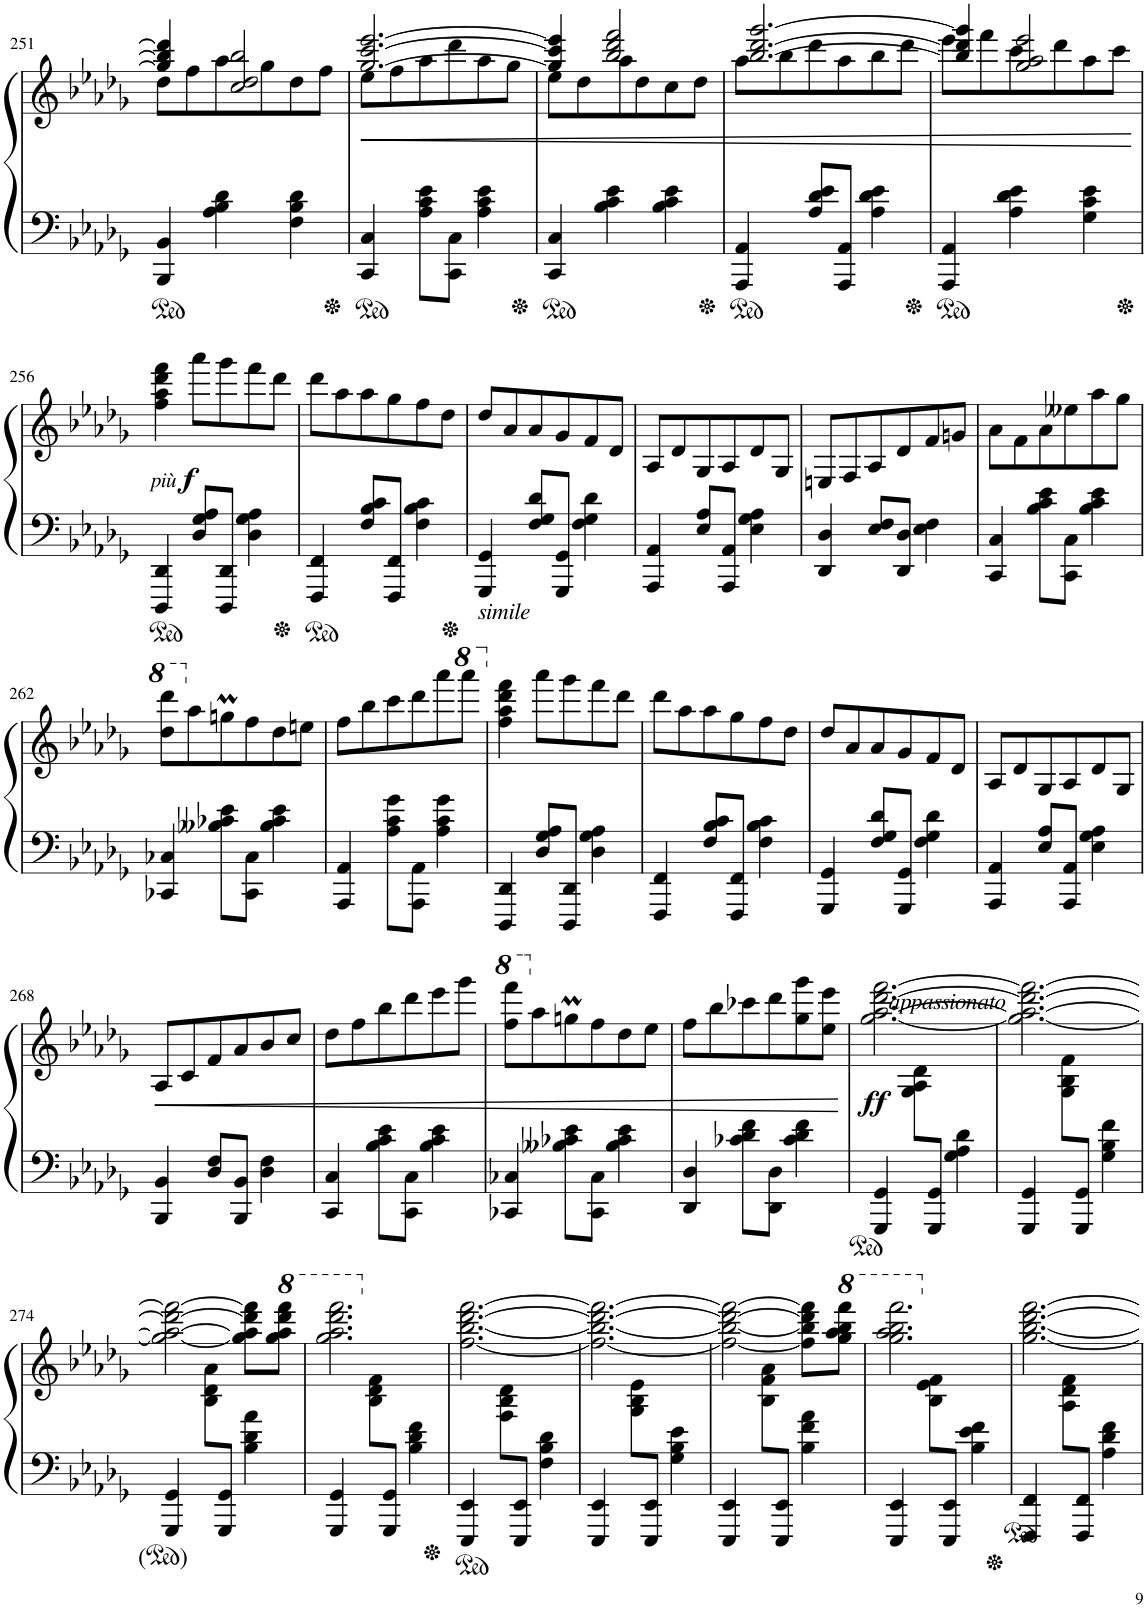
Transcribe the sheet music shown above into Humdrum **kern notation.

**kern	**kern	**dynam
*part1	*part1	*part1
*staff2	*staff1	*staff1/2
*I"Piano	*	*
*I'Pno.	*	*
!!LO:PB:g=z
*clefF4	*clefG2	*
*k[b-e-a-d-g-]	*k[b-e-a-d-g-]	*
*M3/4	*M3/4	*
=251	=251	=251
*	*^	*
4BBB-/ 4BB-/	4gg-/] 4bb-/] 4ddd-/]	8dd-\L	.
.	.	8ff\	.
4A-\ 4B-\ 4d-\	2cc/ 2dd-/ 2bb-/	8aa-\	.
.	.	8gg-\	.
4F\ 4B-\ 4d-\	.	8dd-\	.
.	.	8ff\J	.
=252	=252	=252	=252
!	!	!	!LO:HP:b
4CC/ 4C/	[2.gg-/ [2.ccc/ [2.eee-/	8ee-\L	<
.	.	8ff\	.
8A-\ 8c\ 8e-\L	.	8aa-\	.
8CC\ 8C\J	.	8ddd-\	.
4A-\ 4c\ 4e-\	.	8aa-\	.
.	.	8gg-\J	.
=253	=253	=253	=253
4CC/ 4C/	4gg-/] 4ccc/] 4eee-/]	8ee-\L	.
.	.	8dd-\	.
4B-\ 4c\ 4e-\	2bb-/ 2ddd-/ 2fff/	8aa-\	.
.	.	8dd-\	.
4B-\ 4c\ 4e-\	.	8cc\	.
.	.	8dd-\J	.
=254	=254	=254	=254
4AAA-/ 4AA-/	[2.bb-/ [2.ddd-/ [2.ggg-/	8aa-\L	.
.	.	8bb-\	.
8A-/ 8d-/ 8e-/L	.	8ddd-\	.
8AAA-/ 8AA-/J	.	8aa-\	.
4A-\ 4d-\ 4e-\	.	8bb-\	.
.	.	8ddd-\J	.
=255	=255	=255	=255
4AAA-/ 4AA-/	4bb-/] 4ddd-/] 4ggg-/]	8eee-\L	.
.	.	8fff\	.
4A-\ 4d-\ 4e-\	2gg-/ 2aa-/ 2eee-/	8ccc\	.
.	.	8ddd-\	.
4G-\ 4c\ 4e-\	.	8aa-\	.
.	.	8ccc\J	.
*	*v	*v	*
.	.	[
!!LO:LB:g=z
=256	=256	=256
!	!	!LO:DY:b
!	!	!LO:DY:n=1:b
4DDD-/ 4DD-/	4ff\ 4aa-\ 4ddd-\ 4fff\	other-dynamics f
8D-/ 8G-/ 8A-/L	8aaa-\L	.
8DDD-/ 8DD-/J	8ggg-\	.
4D-\ 4G-\ 4A-\	8fff\	.
.	8ddd-\J	.
=257	=257	=257
4FFF/ 4FF/	8ddd-\L	.
.	8aa-\	.
8F/ 8B-/ 8c/L	8aa-\	.
8FFF/ 8FF/J	8gg-\	.
4F\ 4B-\ 4c\	8ff\	.
.	8dd-\J	.
=258	=258	=258
!LO:TX:b:i:t=simile	!	!
4GGG-/ 4GG-/	8dd-/L	.
.	8a-/	.
8F/ 8G-/ 8d-/L	8a-/	.
8GGG-/ 8GG-/J	8g-/	.
4F\ 4G-\ 4d-\	8f/	.
.	8d-/J	.
=259	=259	=259
4AAA-/ 4AA-/	8A-/L	.
.	8d-/	.
8E-/ 8A-/L	8G-/	.
8AAA-/ 8AA-/J	8A-/	.
4E-\ 4G-\ 4A-\	8d-/	.
.	8G-/J	.
=260	=260	=260
4DD-/ 4D-/	8En/L	.
.	8F/	.
8E-/ 8F/L	8A-/	.
8DD-/ 8D-/J	8d-/	.
4E-\ 4F\	8f/	.
.	8gn/J	.
=261	=261	=261
4CC/ 4C/	8a-\L	.
.	8f\	.
8B-\ 8c\ 8e-\L	8a-\	.
8CC\ 8C\J	8ee--X\	.
4B-\ 4c\ 4e-\	8aa-\	.
.	8gg-\J	.
!!LO:LB:g=z
=262	=262	=262
*	*8va	*
4CC-X/ 4C-X/	8ddd-\ 8dddd-\L	.
*	*X8va	*
.	8aa-\	.
8B--X\ 8c-X\ 8e-\L	8ggnm\	.
8CC-\ 8C-\J	8ff\	.
4B--\ 4c-\ 4e-\	8dd-\	.
.	8een\J	.
=263	=263	=263
4AAA-/ 4AA-/	8ff\L	.
.	8bb-\	.
8A-\ 8c\ 8g-\L	8ccc\	.
8AAA-\ 8AA-\J	8ddd-\	.
4A-\ 4c\ 4g-\	8aaa-\	.
*	*8va	*
.	8aaaa-\J	.
=264	=264	=264
*	*X8va	*
4DDD-/ 4DD-/	4ff\ 4aa-\ 4ddd-\ 4fff\	.
8D-/ 8G-/ 8A-/L	8aaa-\L	.
8DDD-/ 8DD-/J	8ggg-\	.
4D-\ 4G-\ 4A-\	8fff\	.
.	8ddd-\J	.
=265	=265	=265
4FFF/ 4FF/	8ddd-\L	.
.	8aa-\	.
8F/ 8B-/ 8c/L	8aa-\	.
8FFF/ 8FF/J	8gg-\	.
4F\ 4B-\ 4c\	8ff\	.
.	8dd-\J	.
=266	=266	=266
4GGG-/ 4GG-/	8dd-/L	.
.	8a-/	.
8F/ 8G-/ 8d-/L	8a-/	.
8GGG-/ 8GG-/J	8g-/	.
4F\ 4G-\ 4d-\	8f/	.
.	8d-/J	.
=267	=267	=267
4AAA-/ 4AA-/	8A-/L	.
.	8d-/	.
8E-/ 8A-/L	8G-/	.
8AAA-/ 8AA-/J	8A-/	.
4E-\ 4G-\ 4A-\	8d-/	.
.	8G-/J	.
!!LO:LB:g=z
=268	=268	=268
!	!	!LO:HP:b
4BBB-/ 4BB-/	8A-/L	<
.	8c/	.
8D-/ 8F/L	8f/	.
8BBB-/ 8BB-/J	8a-/	.
4D-\ 4F\	8b-/	.
.	8cc/J	.
=269	=269	=269
4CC/ 4C/	8dd-\L	.
.	8ff\	.
8B-\ 8c\ 8e-\L	8bb-\	.
8CC\ 8C\J	8ddd-\	.
4B-\ 4c\ 4e-\	8eee-\	.
.	8ggg-\J	.
=270	=270	=270
*	*8va	*
4CC-X/ 4C-X/	8fff\ 8ffff\L	.
*	*X8va	*
.	8aa-\	.
8B--X\ 8c-X\ 8e-\L	8ggnm\	.
8CC-\ 8C-\J	8ff\	.
4B--\ 4c-\ 4e-\	8dd-\	.
.	8ee-\J	.
=271	=271	=271
4DD-/ 4D-/	8ff\L	.
.	8bb-\	.
8c-X\ 8d-\ 8f\L	8ccc-X\	.
8DD-\ 8D-\J	8ddd-\	.
4c-\ 4d-\ 4f\	8gg-\ 8ggg-\	.
.	8ee-\ 8eee-\J	.
.	.	[
=272	=272	=272
*	*^	*
!	!LO:TX:b:i:t=appassionato	!	!
!	!	!	!LO:DY:b
4GGG-/ 4GG-/	[2.gg-\ [2.aa-\ [2.ddd-\ [2.fff\	4ryy	ff
8ryy	.	8G-\ 8A-\ 8d-\L	.
8GGG-/ 8GG-/J	.	4.ryy	.
4G-\ 4A-\ 4d-\	.	.	.
=273	=273	=273	=273
4GGG-/ 4GG-/	2.gg-\_ 2.aa-\_ 2.ddd-\_ 2.fff\_	4ryy	.
8ryy	.	8G-\ 8B-\ 8f\L	.
8GGG-/ 8GG-/J	.	4.ryy	.
4G-\ 4B-\ 4f\	.	.	.
!!LO:LB:g=z	!!
=274	=274	=274	=274
4GGG-/ 4GG-/	2gg-\_ 2aa-\_ 2ddd-\_ 2fff\_	4ryy	.
8ryy	.	8B-\ 8d-\ 8a-\L	.
8GGG-/ 8GG-/J	.	4.ryy	.
4B-\ 4d-\ 4a-\	8gg-\] 8aa-\] 8ddd-\] 8fff\]L	.	.
*	*8va	*	*
.	8ggg-\ 8aaa-\ 8dddd-\ 8ffff\J	.	.
=275	=275	=275	=275
4GGG-/ 4GG-/	2.ggg-\ 2.aaa-\ 2.dddd-\ 2.ffff\	4ryy	.
8ryy	.	8B-\ 8d-\ 8f\L	.
8GGG-/ 8GG-/J	.	4.ryy	.
4B-\ 4d-\ 4f\	.	.	.
=276	=276	=276	=276
*	*X8va	*	*
4EEE-/ 4EE-/	[2.ff\ [2.bb-\ [2.ddd-\ [2.fff\	4ryy	.
8ryy	.	8F\ 8B-\ 8d-\L	.
8EEE-/ 8EE-/J	.	4.ryy	.
4F\ 4B-\ 4d-\	.	.	.
=277	=277	=277	=277
4EEE-/ 4EE-/	2.ff\_ 2.bb-\_ 2.ddd-\_ 2.fff\_	4ryy	.
8ryy	.	8G-\ 8B-\ 8e-\L	.
8EEE-/ 8EE-/J	.	4.ryy	.
4G-\ 4B-\ 4e-\	.	.	.
=278	=278	=278	=278
4EEE-/ 4EE-/	2ff\_ 2bb-\_ 2ddd-\_ 2fff\_	4ryy	.
8ryy	.	8B-\ 8f\ 8a-\L	.
8EEE-/ 8EE-/J	.	4.ryy	.
4B-\ 4f\ 4a-\	8ff\] 8bb-\] 8ddd-\] 8fff\]L	.	.
*	*8va	*	*
.	8ggg-\ 8aaa-\ 8bbb-\ 8ffff\J	.	.
=279	=279	=279	=279
4EEE-/ 4EE-/	2.ggg-\ 2.aaa-\ 2.bbb-\ 2.ffff\	4ryy	.
8ryy	.	8B-\ 8e-\ 8f\L	.
8EEE-/ 8EE-/J	.	4.ryy	.
4B-\ 4e-\ 4f\	.	.	.
=280	=280	=280	=280
*	*X8va	*	*
4FFF/ 4FF/	[2.gg-\ [2.bb-\ [2.ddd-\ [2.fff\	4ryy	.
8ryy	.	8A-\ 8d-\ 8f\L	.
8FFF/ 8FF/J	.	4.ryy	.
4A-\ 4d-\ 4f\	.	.	.
*	*v	*v	*
=	=	=
*-	*-	*-
